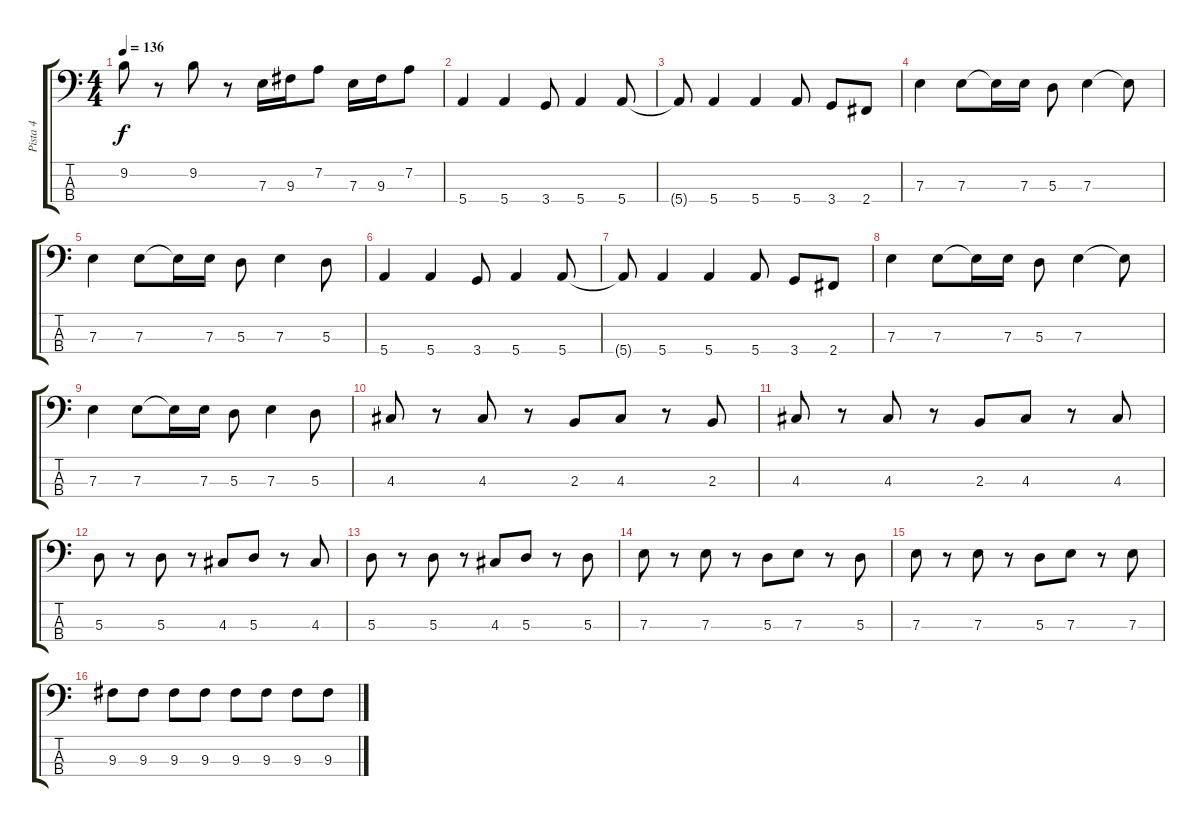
\track ("Pista 4" "Pista 4") {instrument electricbassfinger}
\staff {score tabs}
\tuning (G2 D2 A1 E1) {hide}
\ts (4 4)
\tempo 136
\clef f4
\ks c
9.2.8{dy f} r.8 9.2.8 r.8 7.3.16 9.3.16 7.2.8 7.3.16 9.3.16 7.2.8 |
5.4.4 5.4.4 3.4.8 5.4.4 5.4.8 |
5.4{t}.8 5.4.4 5.4.4 5.4.8 3.4.8 2.4.8 |
7.3.4 7.3.8 7.3{t}.16 7.3.16 5.3.8 7.3.4 7.3{t}.8 |
7.3.4 7.3.8 7.3{t}.16 7.3.16 5.3.8 7.3.4 5.3.8 |
5.4.4 5.4.4 3.4.8 5.4.4 5.4.8 |
5.4{t}.8 5.4.4 5.4.4 5.4.8 3.4.8 2.4.8 |
7.3.4 7.3.8 7.3{t}.16 7.3.16 5.3.8 7.3.4 7.3{t}.8 |
7.3.4 7.3.8 7.3{t}.16 7.3.16 5.3.8 7.3.4 5.3.8 |
4.3.8 r.8 4.3.8 r.8 2.3.8 4.3.8 r.8 2.3.8 |
4.3.8 r.8 4.3.8 r.8 2.3.8 4.3.8 r.8 4.3.8 |
5.3.8 r.8 5.3.8 r.8 4.3.8 5.3.8 r.8 4.3.8 |
5.3.8 r.8 5.3.8 r.8 4.3.8 5.3.8 r.8 5.3.8 |
7.3.8 r.8 7.3.8 r.8 5.3.8 7.3.8 r.8 5.3.8 |
7.3.8 r.8 7.3.8 r.8 5.3.8 7.3.8 r.8 7.3.8 |
9.3.8 9.3.8 9.3.8 9.3.8 9.3.8 9.3.8 9.3.8 9.3.8
